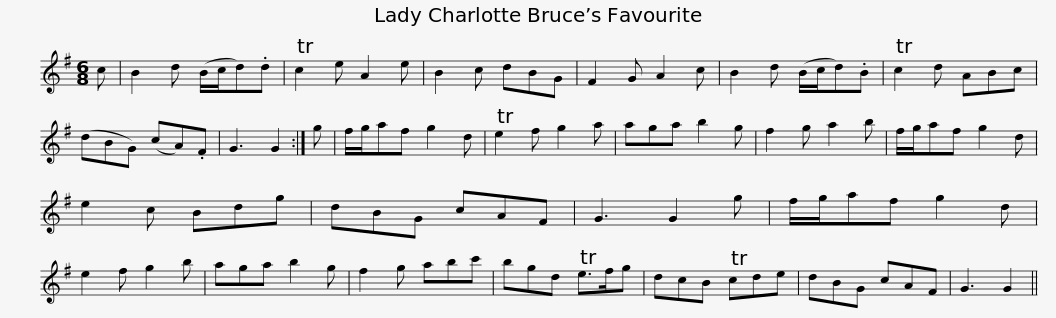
X:1
L:1/8
M:6/8
I:linebreak $
K:G
V:1 treble
V:1
 c | B2 d (B/c/d).d | Tc2 e A2 e | B2 c dBG | F2 G A2 c | %5
 B2 d (B/c/d).B | Tc2 d ABc | (dBG) (cA).F | G3 G2 :| g |$ %10
 f/g/af g2 d | Te2 f g2 a | aga b2 g | f2 g a2 b | f/g/af g2 d | %15
 e2 c Bdg | dBG cAF | G3 G2 g |$ f/g/af g2 d | e2 f g2 b | %20
 aga b2 g | f2 g abc' | bgd Te>fg | dcB Tcde | dBG cAF | %25
 G3 G2 || %26
